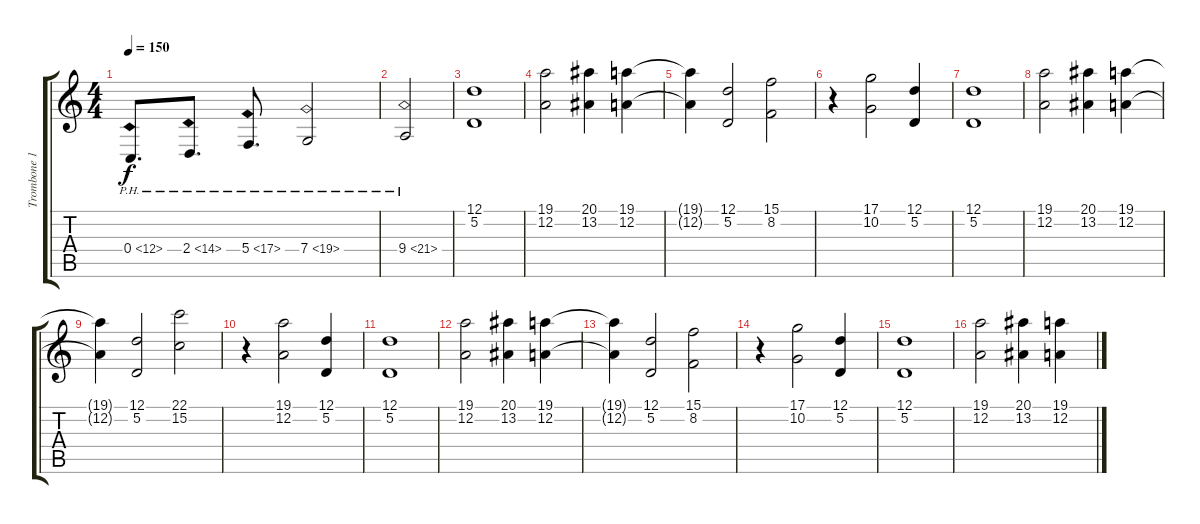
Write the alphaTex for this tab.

\track ("Trombone 1" "Trombone 1") {instrument trombone}
\staff {score tabs}
\tuning (D4 A3 F3 C3 G2 C2) {hide}
\ts (4 4)
\tempo 150
\clef g2
\ks c
0.4{ph 12}.8{d dy f} 2.4{ph 12}.8{d} 5.4{ph 12}.8{d} 7.4{ph 12}.2 |
9.4{ph 12}.2 |
(12.1 5.2).1 |
(19.1 12.2).2 (20.1 13.2).4 (19.1 12.2).4 |
(19.1{t} 12.2{t}).4 (12.1 5.2).2 (15.1 8.2).2 |
r.4 (17.1 10.2).2 (12.1 5.2).4 |
(12.1 5.2).1 |
(19.1 12.2).2 (20.1 13.2).4 (19.1 12.2).4 |
(19.1{t} 12.2{t}).4 (12.1 5.2).2 (22.1 15.2).2 |
r.4 (19.1 12.2).2 (12.1 5.2).4 |
(12.1 5.2).1 |
(19.1 12.2).2 (20.1 13.2).4 (19.1 12.2).4 |
(19.1{t} 12.2{t}).4 (12.1 5.2).2 (15.1 8.2).2 |
r.4 (17.1 10.2).2 (12.1 5.2).4 |
(12.1 5.2).1 |
(19.1 12.2).2 (20.1 13.2).4 (19.1 12.2).4
